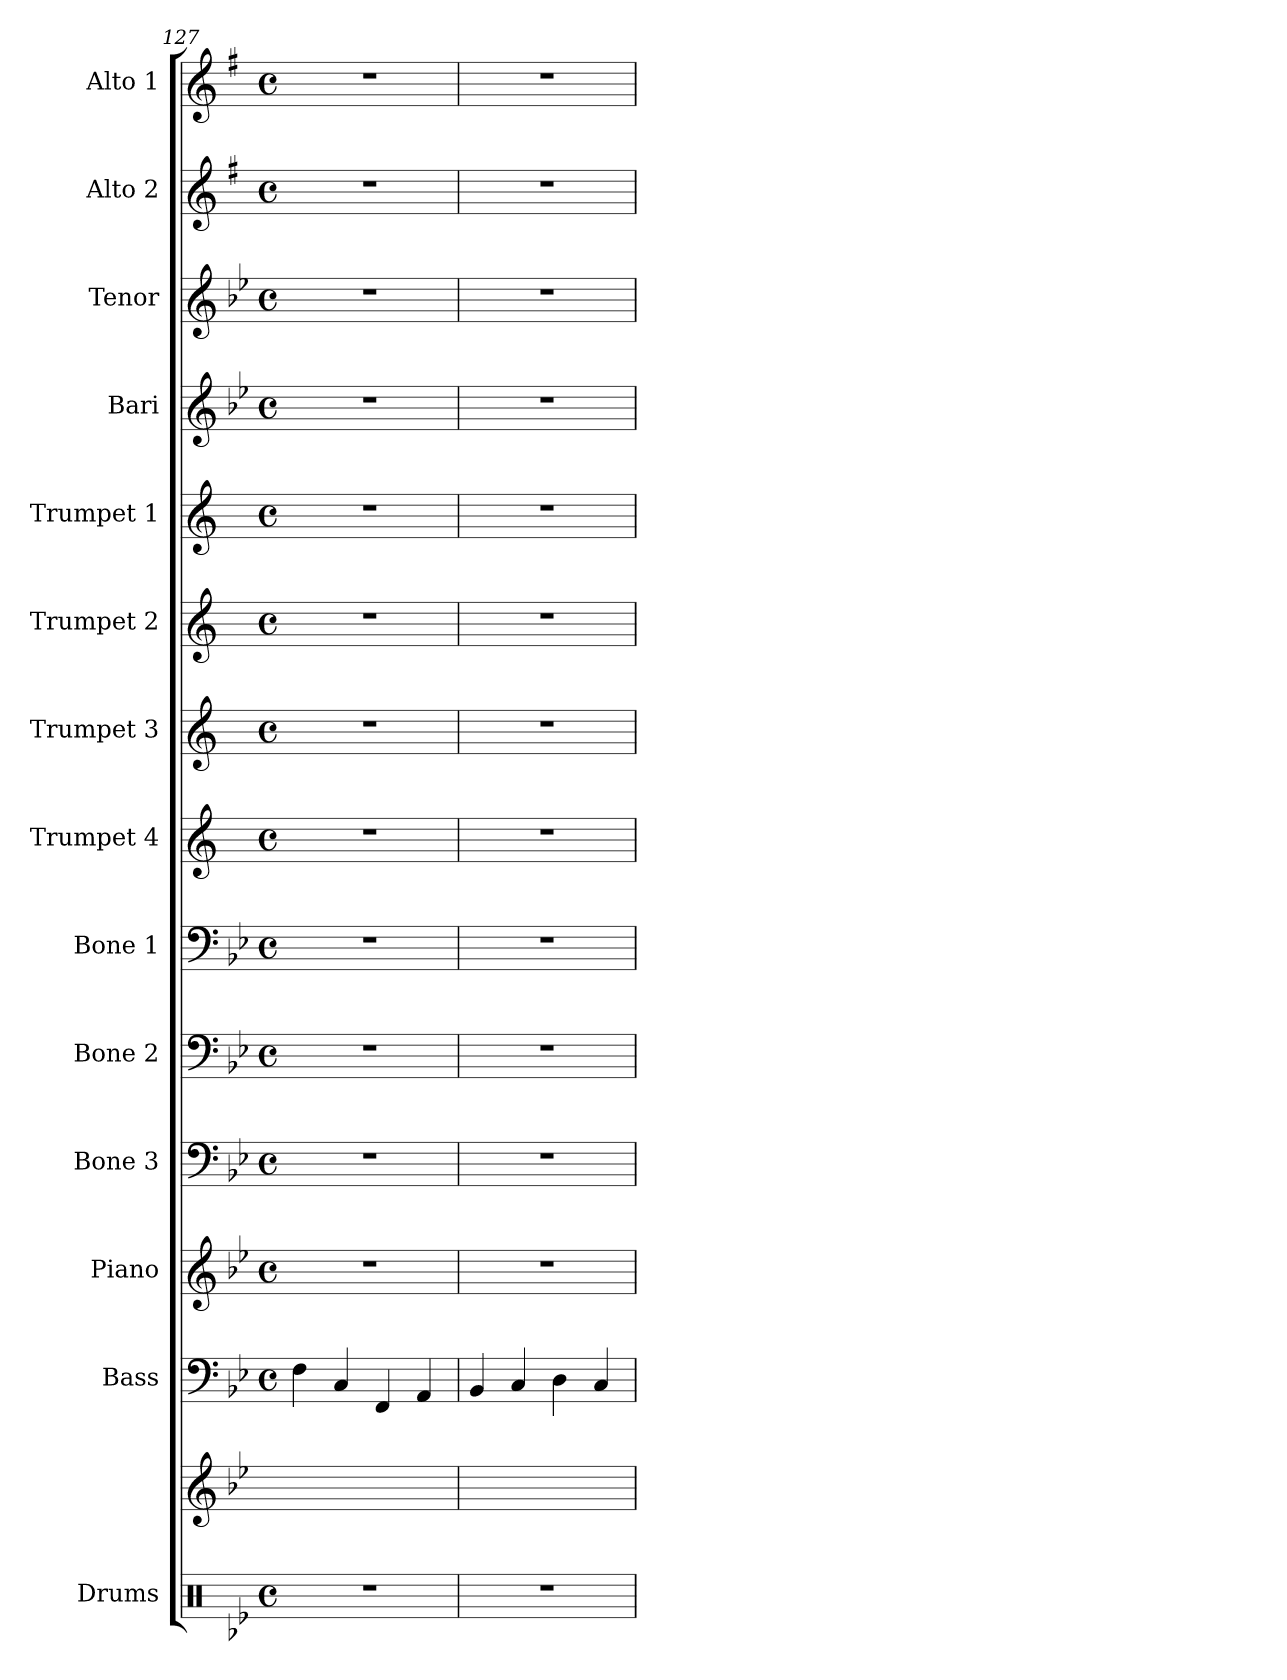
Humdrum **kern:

**kern	**kern	**kern	**kern	**kern	**kern	**kern	**kern	**kern	**kern	**kern	**kern	**kern	**kern	**kern
*part15	*part14	*part13	*part12	*part11	*part10	*part9	*part8	*part7	*part6	*part5	*part4	*part3	*part2	*part1
*staff15	*staff14	*staff13	*staff12	*staff11	*staff10	*staff9	*staff8	*staff7	*staff6	*staff5	*staff4	*staff3	*staff2	*staff1
*I"Drums	*	*I"Bass	*I"Piano	*I"Bone 3	*I"Bone 2	*I"Bone 1	*I"Trumpet 4	*I"Trumpet 3	*I"Trumpet 2	*I"Trumpet 1	*I"Bari	*I"Tenor	*I"Alto 2	*I"Alto 1
*	*	*	*	*	*	*	*I'Tpt	*	*I'Tpt	*I'Tpt	*	*	*	*
!!LO:PB:g=z
*clefX	*clefG2	*clefF4	*clefG2	*clefF4	*clefF4	*clefF4	*clefG2	*clefG2	*clefG2	*clefG2	*clefG2	*clefG2	*clefG2	*clefG2
*	*	*ITrd7c12	*ITrd8c14	*	*	*	*ITrd1c2	*ITrd1c2	*ITrd1c2	*ITrd1c2	*ITrd12c21	*ITrd8c14	*ITrd5c9	*ITrd5c9
*k[b-e-]	*k[b-e-]	*k[b-e-]	*k[b-e-]	*k[b-e-]	*k[b-e-]	*k[b-e-]	*k[b-e-]	*k[b-e-]	*k[b-e-]	*k[b-e-]	*k[b-e-]	*k[b-e-]	*k[b-e-]	*k[b-e-]
*B-:	*B-:	*B-:	*B-:	*B-:	*B-:	*B-:	*B-:	*B-:	*B-:	*B-:	*B-:	*B-:	*B-:	*B-:
*M4/4	*	*M4/4	*M4/4	*M4/4	*M4/4	*M4/4	*M4/4	*M4/4	*M4/4	*M4/4	*M4/4	*M4/4	*M4/4	*M4/4
*met(c)	*	*met(c)	*met(c)	*met(c)	*met(c)	*met(c)	*met(c)	*met(c)	*met(c)	*met(c)	*met(c)	*met(c)	*met(c)	*met(c)
=127	=127	=127	=127	=127	=127	=127	=127	=127	=127	=127	=127	=127	=127	=127
1r	1ryy	4FF\	1r	1r	1r	1r	1r	1r	1r	1r	1r	1r	1r	1r
.	.	4CC/	.	.	.	.	.	.	.	.	.	.	.	.
.	.	4FFF/	.	.	.	.	.	.	.	.	.	.	.	.
.	.	4AAA/	.	.	.	.	.	.	.	.	.	.	.	.
=128	=128	=128	=128	=128	=128	=128	=128	=128	=128	=128	=128	=128	=128	=128
1r	1ryy	4BBB-/	1r	1r	1r	1r	1r	1r	1r	1r	1r	1r	1r	1r
.	.	4CC/	.	.	.	.	.	.	.	.	.	.	.	.
.	.	4DD\	.	.	.	.	.	.	.	.	.	.	.	.
.	.	4CC/	.	.	.	.	.	.	.	.	.	.	.	.
=	=	=	=	=	=	=	=	=	=	=	=	=	=	=
*-	*-	*-	*-	*-	*-	*-	*-	*-	*-	*-	*-	*-	*-	*-
